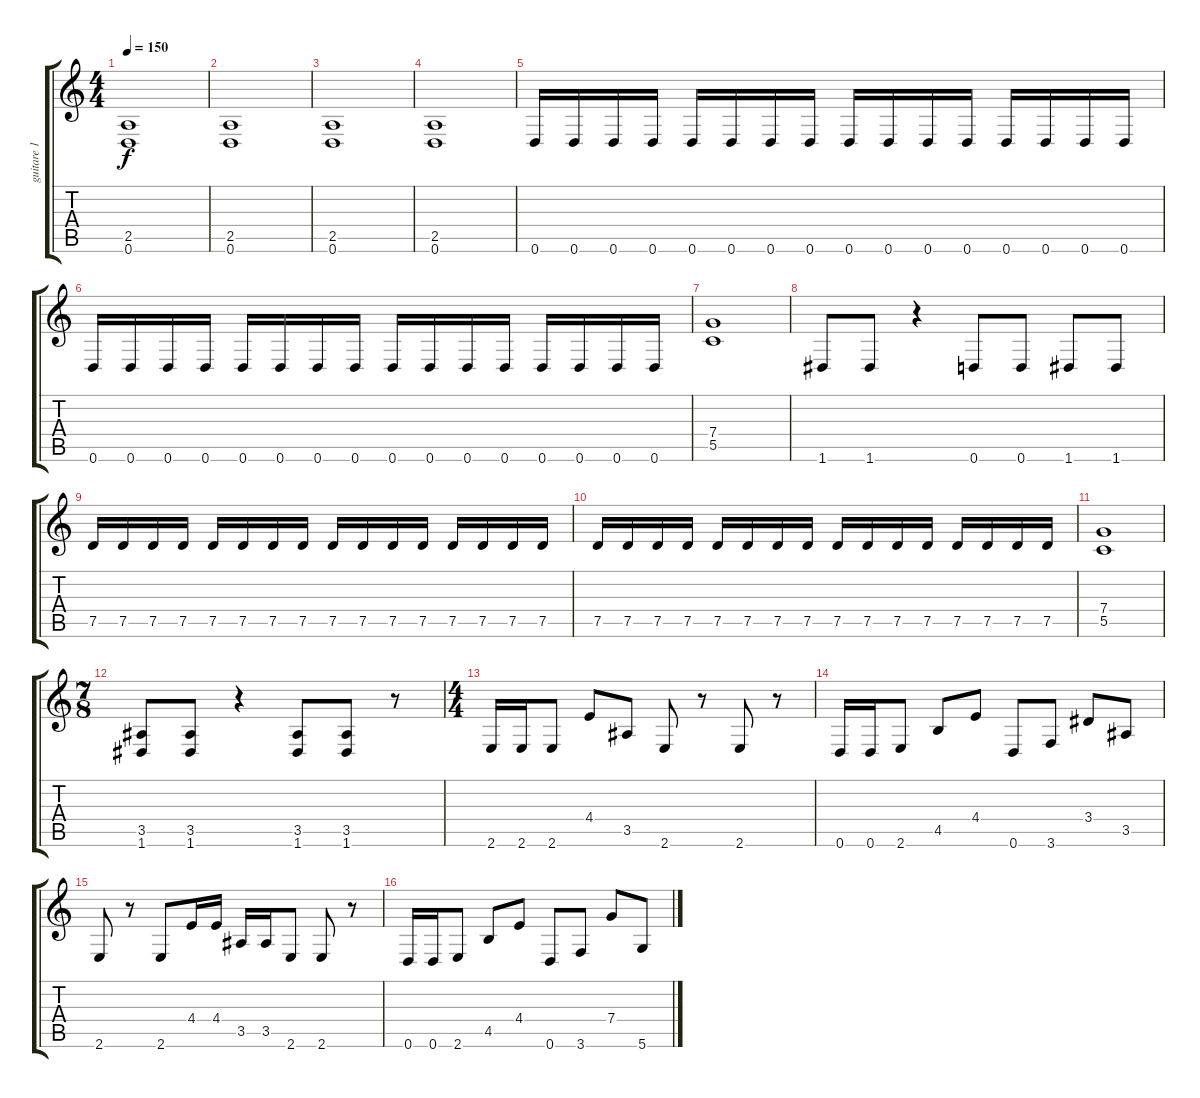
\track ("guitare 1" "guitare 1") {instrument distortionguitar}
\staff {score tabs}
\tuning (D4 A3 F3 C3 G2 D2) {hide}
\ts (4 4)
\tempo 150
\clef g2
\ks c
(2.5 0.6).1{dy f} |
(2.5 0.6).1 |
(2.5 0.6).1 |
(2.5 0.6).1 |
0.6.16 0.6.16 0.6.16 0.6.16 0.6.16 0.6.16 0.6.16 0.6.16 0.6.16 0.6.16 0.6.16 0.6.16 0.6.16 0.6.16 0.6.16 0.6.16 |
0.6.16 0.6.16 0.6.16 0.6.16 0.6.16 0.6.16 0.6.16 0.6.16 0.6.16 0.6.16 0.6.16 0.6.16 0.6.16 0.6.16 0.6.16 0.6.16 |
(7.4 5.5).1 |
1.6.8 1.6.8 r.4 0.6.8 0.6.8 1.6.8 1.6.8 |
7.5.16 7.5.16 7.5.16 7.5.16 7.5.16 7.5.16 7.5.16 7.5.16 7.5.16 7.5.16 7.5.16 7.5.16 7.5.16 7.5.16 7.5.16 7.5.16 |
7.5.16 7.5.16 7.5.16 7.5.16 7.5.16 7.5.16 7.5.16 7.5.16 7.5.16 7.5.16 7.5.16 7.5.16 7.5.16 7.5.16 7.5.16 7.5.16 |
(7.4 5.5).1 |
\ts (7 8)
(3.5 1.6).8 (3.5 1.6).8 r.4 (3.5 1.6).8 (3.5 1.6).8 r.8 |
\ts (4 4)
2.6.16 2.6.16 2.6.8 4.4.8 3.5.8 2.6.8 r.8 2.6.8 r.8 |
0.6.16 0.6.16 2.6.8 4.5.8 4.4.8 0.6.8 3.6.8 3.4.8 3.5.8 |
2.6.8 r.8 2.6.8 4.4.16 4.4.16 3.5.16 3.5.16 2.6.8 2.6.8 r.8 |
0.6.16 0.6.16 2.6.8 4.5.8 4.4.8 0.6.8 3.6.8 7.4.8 5.6.8
